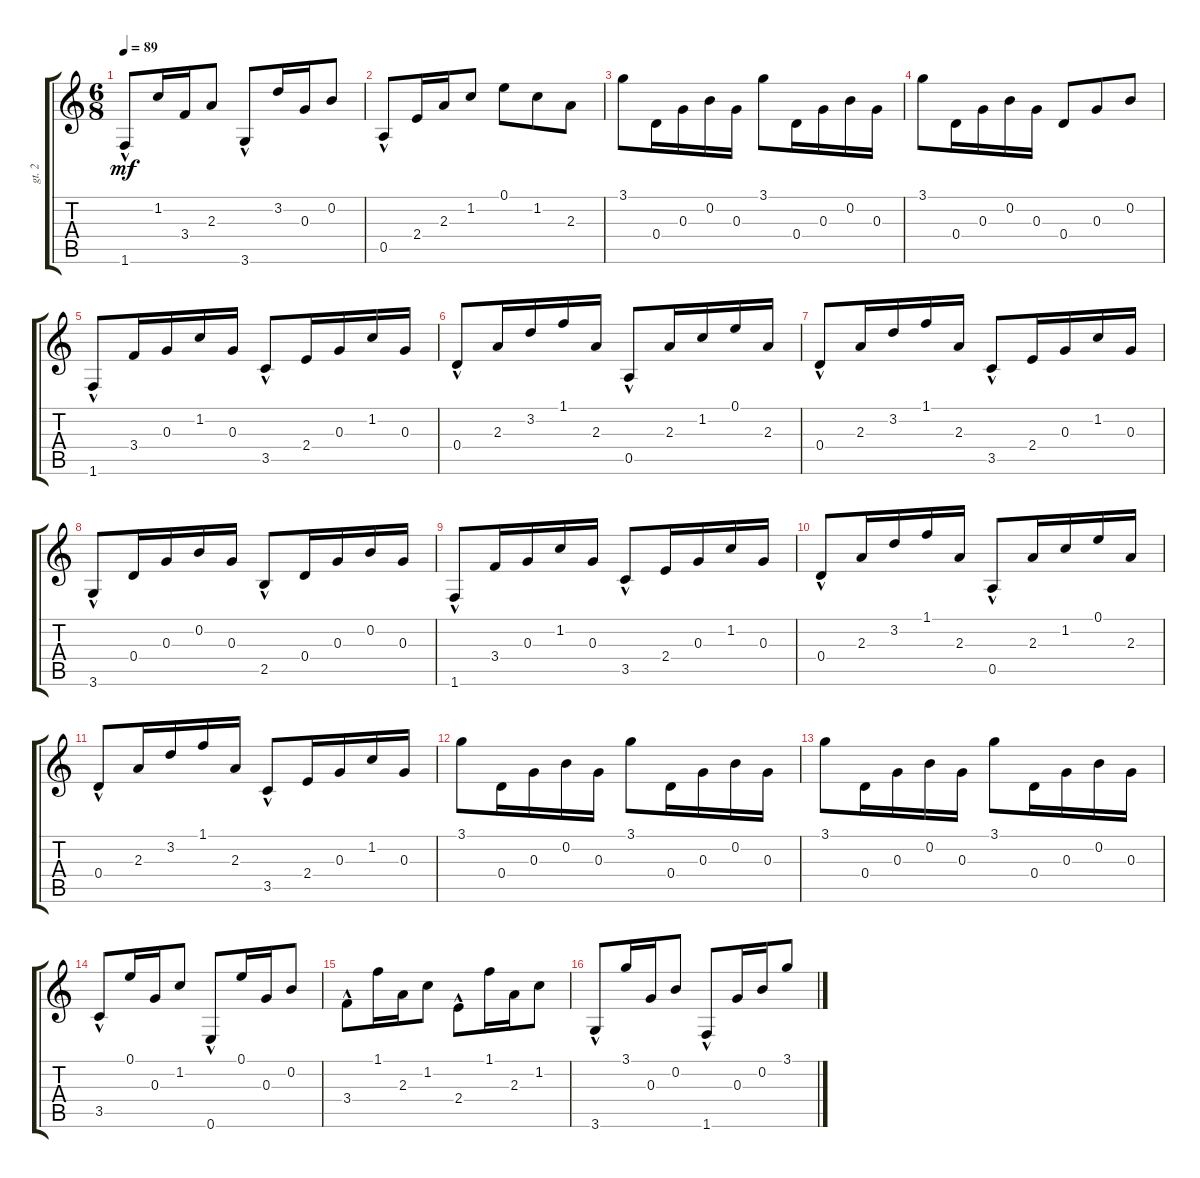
\track ("gt. 2" "gt. 2") {instrument acousticguitarsteel}
\staff {score tabs}
\tuning (E4 B3 G3 D3 A2 E2) {hide}
\ts (6 8)
\tempo 89
\clef g2
\ks c
1.6{hac}.8{dy mf} 1.2.16 3.4.16 2.3.8 3.6{hac}.8 3.2.16 0.3.16 0.2.8 |
0.5{hac}.8 2.4.16 2.3.16 1.2.8 0.1.8 1.2.8 2.3.8 |
3.1.8 0.4.16 0.3.16 0.2.16 0.3.16 3.1.8 0.4.16 0.3.16 0.2.16 0.3.16 |
3.1.8 0.4.16 0.3.16 0.2.16 0.3.16 0.4.8 0.3.8 0.2.8 |
1.6{hac}.8 3.4.16 0.3.16 1.2.16 0.3.16 3.5{hac}.8 2.4.16 0.3.16 1.2.16 0.3.16 |
0.4{hac}.8 2.3.16 3.2.16 1.1.16 2.3.16 0.5{hac}.8 2.3.16 1.2.16 0.1.16 2.3.16 |
0.4{hac}.8 2.3.16 3.2.16 1.1.16 2.3.16 3.5{hac}.8 2.4.16 0.3.16 1.2.16 0.3.16 |
3.6{hac}.8 0.4.16 0.3.16 0.2.16 0.3.16 2.5{hac}.8 0.4.16 0.3.16 0.2.16 0.3.16 |
1.6{hac}.8 3.4.16 0.3.16 1.2.16 0.3.16 3.5{hac}.8 2.4.16 0.3.16 1.2.16 0.3.16 |
0.4{hac}.8 2.3.16 3.2.16 1.1.16 2.3.16 0.5{hac}.8 2.3.16 1.2.16 0.1.16 2.3.16 |
0.4{hac}.8 2.3.16 3.2.16 1.1.16 2.3.16 3.5{hac}.8 2.4.16 0.3.16 1.2.16 0.3.16 |
3.1.8 0.4.16 0.3.16 0.2.16 0.3.16 3.1.8 0.4.16 0.3.16 0.2.16 0.3.16 |
3.1.8 0.4.16 0.3.16 0.2.16 0.3.16 3.1.8 0.4.16 0.3.16 0.2.16 0.3.16 |
3.5{hac}.8 0.1.16 0.3.16 1.2.8 0.6{hac}.8 0.1.16 0.3.16 0.2.8 |
3.4{hac}.8 1.1.16 2.3.16 1.2.8 2.4{hac}.8 1.1.16 2.3.16 1.2.8 |
3.6{hac}.8 3.1.16 0.3.16 0.2.8 1.6{hac}.8 0.3.16 0.2.16 3.1.8
